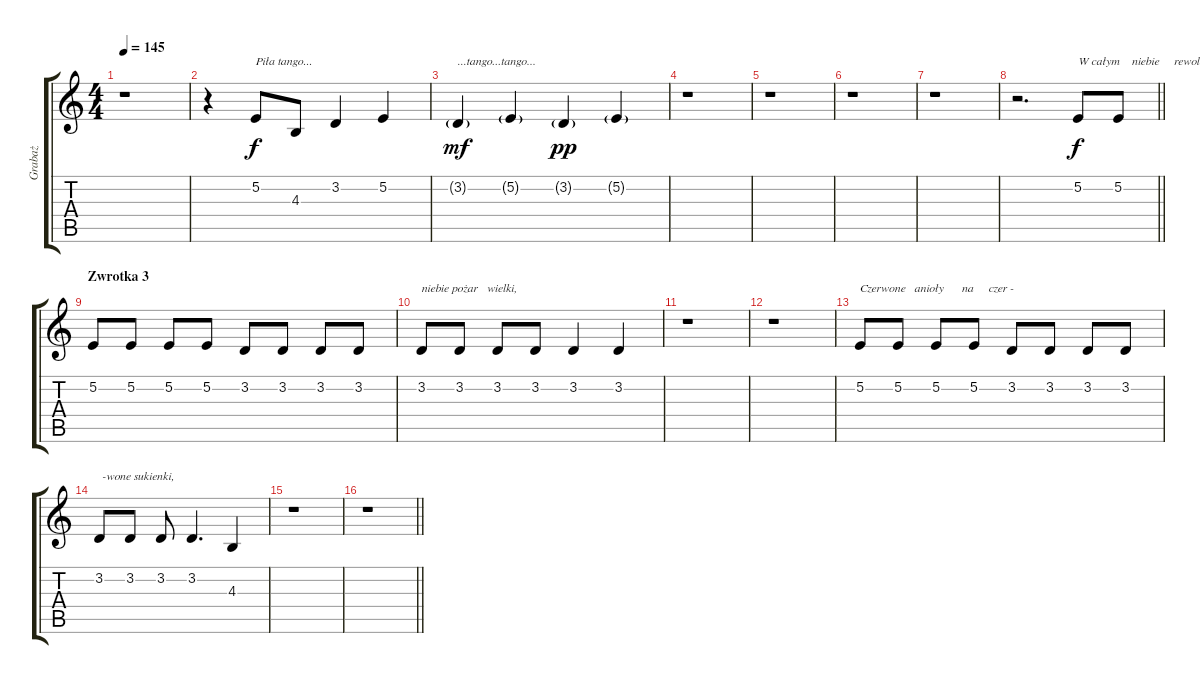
\track ("Grabaż" "Grabaż") {instrument lead6voice}
\staff {score tabs}
\tuning (E4 B3 G3 D3 A2 E2) {hide}
\ts (4 4)
\tempo 145
\clef g2
\ks c
r.1{dy f} |
r.4 5.2.8{txt "Piła tango..."} 4.3.8 3.2.4 5.2.4 |
3.2{g}.4{txt "...tango...tango..." dy mf} 5.2{g}.4 3.2{g}.4{dy pp} 5.2{g}.4 |
r.1 |
r.1 |
r.1 |
r.1 |
\barLineRight lightlight
r.2{d} 5.2.8{txt "W całym    niebie     rewolucja,     w całym" dy f} 5.2.8 |
\section ("" "Zwrotka 3")
5.2.8 5.2.8 5.2.8 5.2.8 3.2.8 3.2.8 3.2.8 3.2.8 |
3.2.8{txt "niebie pożar   wielki,"} 3.2.8 3.2.8 3.2.8 3.2.4 3.2.4 |
r.1 |
r.1 |
5.2.8{txt "Czerwone   anioły      na     czer -"} 5.2.8 5.2.8 5.2.8 3.2.8 3.2.8 3.2.8 3.2.8 |
3.2.8{txt " -wone sukienki,"} 3.2.8 3.2.8 3.2.4{d} 4.3.4 |
r.1 |
\barLineRight lightlight
r.1
